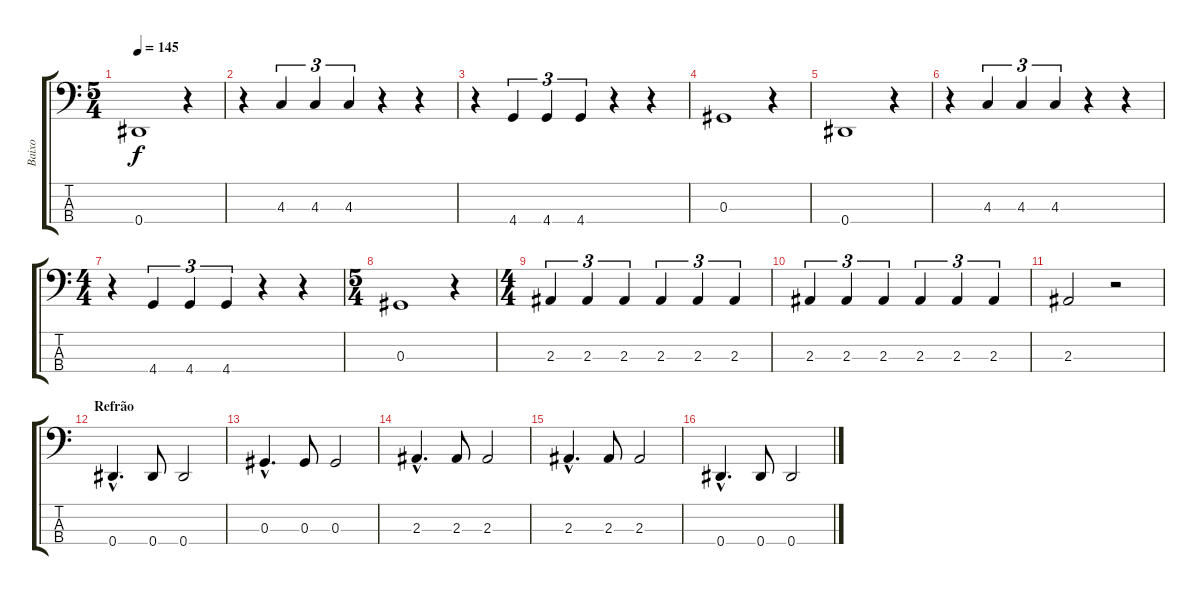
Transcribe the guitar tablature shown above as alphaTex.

\track ("Baixo" "Baixo") {instrument electricbassfinger}
\staff {score tabs}
\tuning (Gb2 Db2 Ab1 Eb1) {hide}
\ts (5 4)
\tempo 145
\clef f4
\ks c
0.4.1{dy f} r.4 |
r.4 4.3.4{tu (3 2)} 4.3.4{tu (3 2)} 4.3.4{tu (3 2)} r.4 r.4 |
r.4 4.4.4{tu (3 2)} 4.4.4{tu (3 2)} 4.4.4{tu (3 2)} r.4 r.4 |
0.3.1 r.4 |
0.4.1 r.4 |
r.4 4.3.4{tu (3 2)} 4.3.4{tu (3 2)} 4.3.4{tu (3 2)} r.4 r.4 |
\ts (4 4)
r.4 4.4.4{tu (3 2)} 4.4.4{tu (3 2)} 4.4.4{tu (3 2)} r.4 r.4 |
\ts (5 4)
0.3.1 r.4 |
\ts (4 4)
2.3.4{tu (3 2)} 2.3.4{tu (3 2)} 2.3.4{tu (3 2)} 2.3.4{tu (3 2)} 2.3.4{tu (3 2)} 2.3.4{tu (3 2)} |
2.3.4{tu (3 2)} 2.3.4{tu (3 2)} 2.3.4{tu (3 2)} 2.3.4{tu (3 2)} 2.3.4{tu (3 2)} 2.3.4{tu (3 2)} |
2.3.2 r.2 |
\section ("" "Refrão")
0.4{hac}.4{d} 0.4.8 0.4.2 |
0.3{hac}.4{d} 0.3.8 0.3.2 |
2.3{hac}.4{d} 2.3.8 2.3.2 |
2.3{hac}.4{d} 2.3.8 2.3.2 |
0.4{hac}.4{d} 0.4.8 0.4.2
